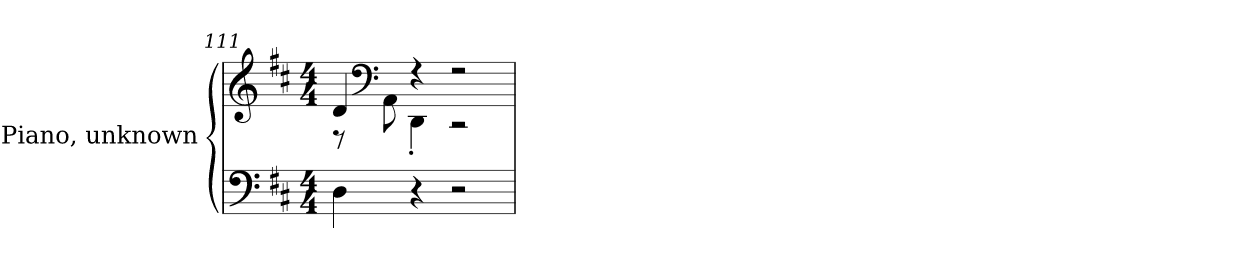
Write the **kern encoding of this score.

**kern	**kern
*part1	*part1
*staff2	*staff1
*I"Piano, unknown	*
*I'Pno.	*
*clefF4	*clefG2
*k[f#c#]	*k[f#c#]
*M4/4	*M4/4
=111	=111
*	*^
4D\	4d/	8r
*	*clefF4	*
.	.	8AA\
4r	4r	4DD'\
2r	2r	2r
*	*v	*v
=	=
*-	*-
